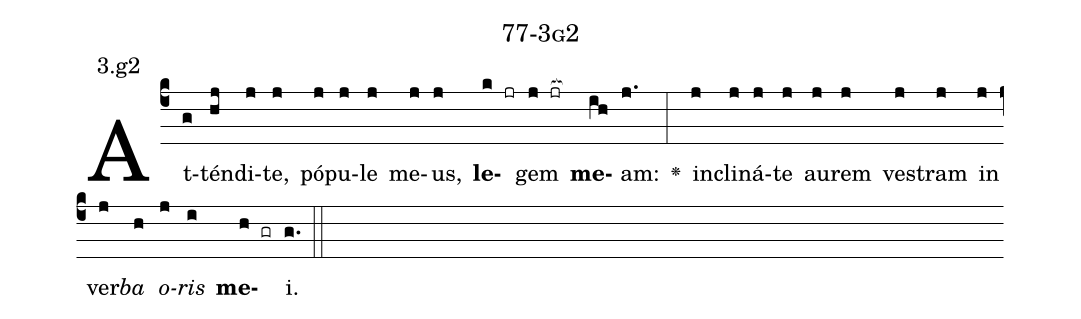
name: 77-3g2;
annotation: 3.g2;
%%
(c4)At(g)tén(hj)di(j)te,(j) pó(j)pu(j)le(j) me(j)us,(j) <b>le</b>(k jr)gem(j jr[ocb:1{]) <b>me</b>(ih[ocb:0}])am:(j.) <v>\greheightstar</v>(:) in(j)cli(j)ná(j)te(j) au(j)rem(j) ves(j)tram(j) in(j) ver(j)<i>ba</i>(h) <i>o</i>(j)<i>ris</i>(i) <b>me</b>(h gr)i.(g.) (::)


%E(j) u(h) o(j) u(i) a(h) e.(g.) (::)
